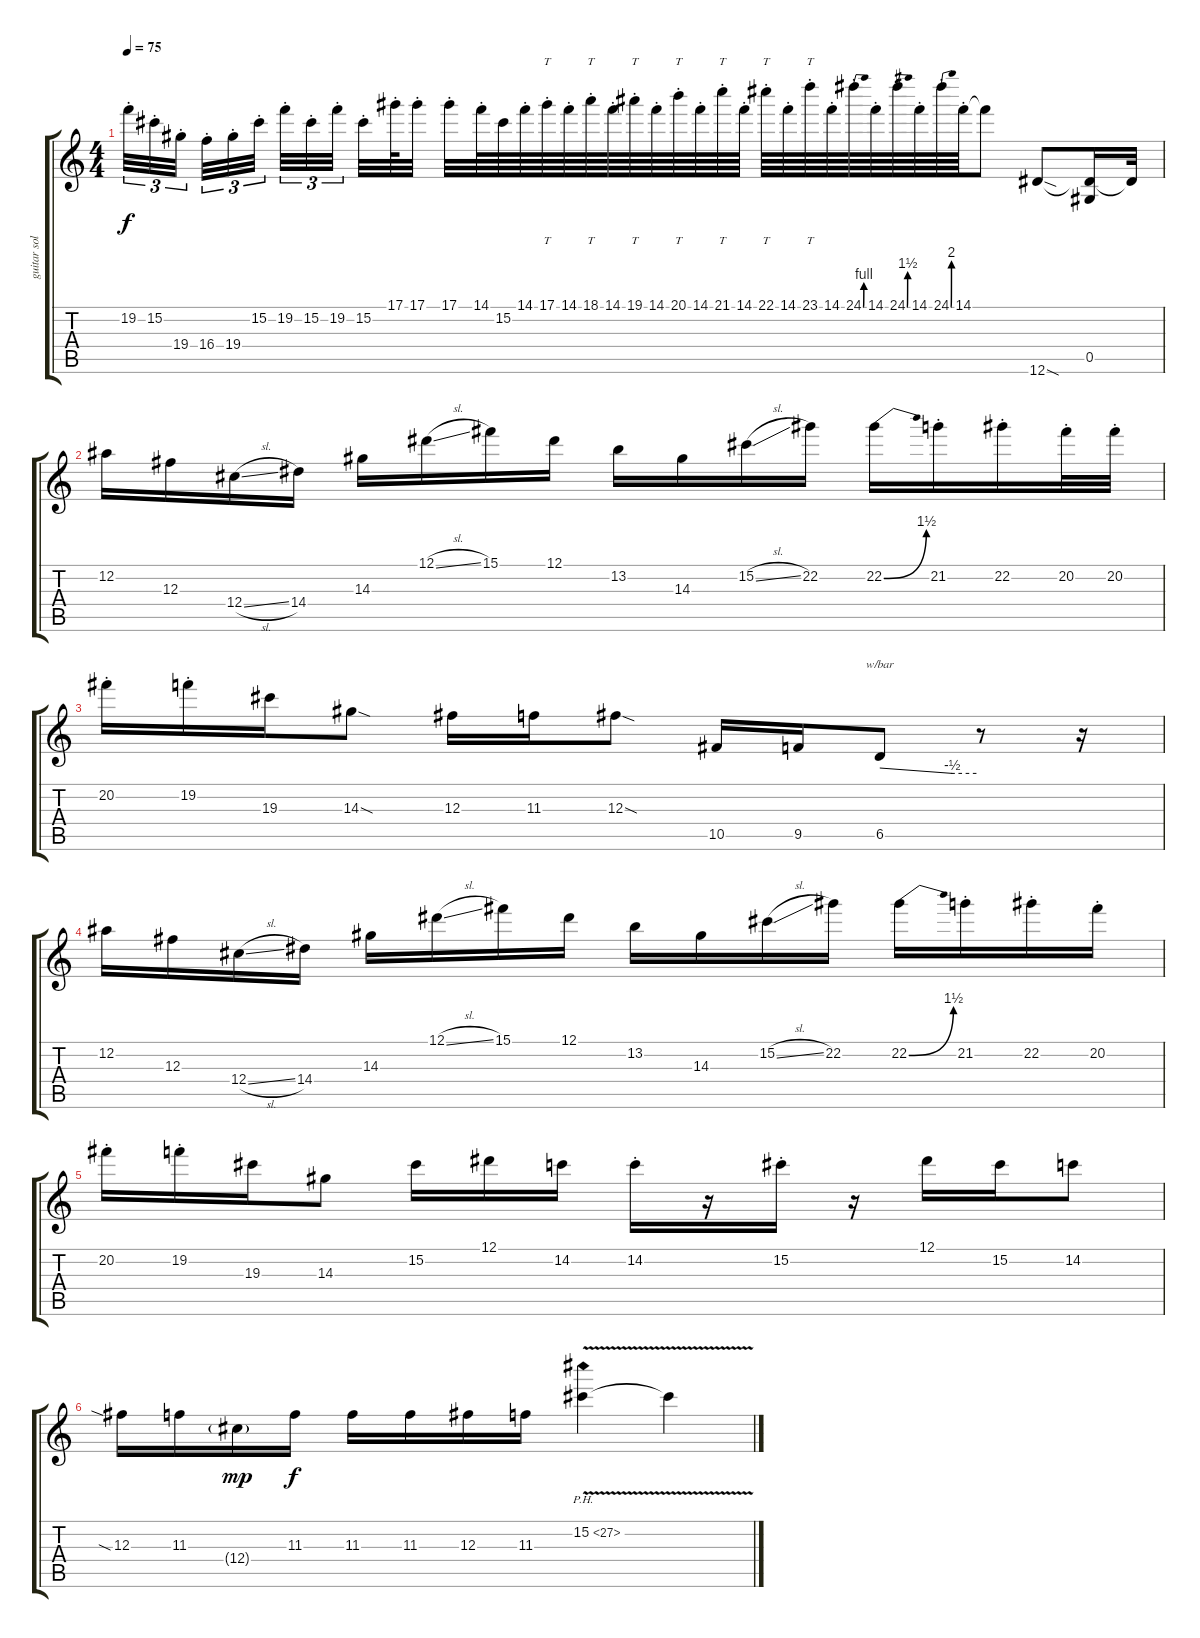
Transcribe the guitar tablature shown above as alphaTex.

\track ("guitar solo" "guitar sol") {instrument distortionguitar}
\staff {score tabs}
\tuning (Eb4 Bb3 Gb3 Db3 Ab2 Eb2) {hide}
\ts (4 4)
\tempo 75
\clef g2
\ks c
19.2{st}.32{tu (3 2) dy f} 15.2{st}.32{tu (3 2)} 19.4{st}.32{tu (3 2) beam splitsecondary} 16.4{st}.32{tu (3 2)} 19.4{st}.32{tu (3 2)} 15.2{st}.32{tu (3 2) beam splitsecondary} 19.2{st}.32{tu (3 2)} 15.2{st}.32{tu (3 2)} 19.2{st}.32{tu (3 2) beam splitsecondary} 15.2{st}.32 17.1{st}.64 17.1{st}.32 17.1{st}.32 14.1{st}.64 15.2.64 14.1{st}.64 17.1{st}.64{tt} 14.1{st}.64 18.1{st}.64{tt} 14.1{st}.64 19.1{st}.64{tt} 14.1{st}.64 20.1{st}.64{tt} 14.1{st}.64 21.1{st}.64{tt} 14.1{st}.64 22.1{st}.64{tt} 14.1{st}.64 23.1{st}.64{tt} 14.1{st}.64 24.1{be (bend 0 0 60 4) st}.64 14.1{st}.64 24.1{be (bend 0 0 60 6) st}.64 14.1{st}.64 24.1{be (bend 0 0 60 8) st}.64 14.1{st}.64 14.1{t}.8 12.6{sod}.8 (0.5 12.6{t}).16 12.6{t}.32 |
12.2.16 12.3.16 12.4{sl}.16 14.4.16 14.3.16 12.1{sl}.16 15.1.16 12.1.16 13.2.16 14.3.16 15.2{sl}.16 22.2.16 22.2{be (bend 0 0 60 6)}.16 21.2{st}.16 22.2{st}.16 20.2{st}.32 20.2{st}.32 |
20.2{st}.16 19.2{st}.16 19.3.16 14.3{sod}.8 12.3.16 11.3.16 12.3{sod}.8 10.5.16 9.5.16 6.5.8{tbe (custom default 0 0 45 -2 60 -2)} r.8 r.16 |
12.2.16 12.3.16 12.4{sl}.16 14.4.16 14.3.16 12.1{sl}.16 15.1.16 12.1.16 13.2.16 14.3.16 15.2{sl}.16 22.2.16 22.2{be (bend 0 0 60 6)}.16 21.2{st}.16 22.2{st}.16 20.2{st}.16 |
20.2{st}.16 19.2{st}.16 19.3.16 14.3.8 15.2.16 12.1.16 14.2.16 14.2{st}.16 r.16 15.2{st}.16 r.16 12.1.16 15.2.16 14.2.8 |
12.3{sia}.16 11.3.16 12.4{g}.16{dy mp} 11.3.16{dy f} 11.3.16 11.3.16 12.3.16 11.3.16 15.2{ph 12 v}.4 15.2{t}.4
